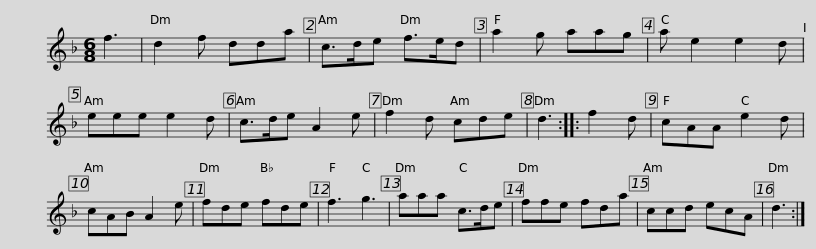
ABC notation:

X:1
L:1/8
M:6/8
I:linebreak $
K:Dmin
V:1 treble
V:1
 f3 | d2 f dda | c>de f>ed | a2 g aag | a e2 e2 d | %5
 eee e2 d | c>de A2 e | f2 d cde | d3 ::$ f2 d | %10
 cAA e2 d | cAB A2 e | fde fde | f3 g3 | aaa c>de | %15
 ffe fda | ccd ecA | d3 :| %18
